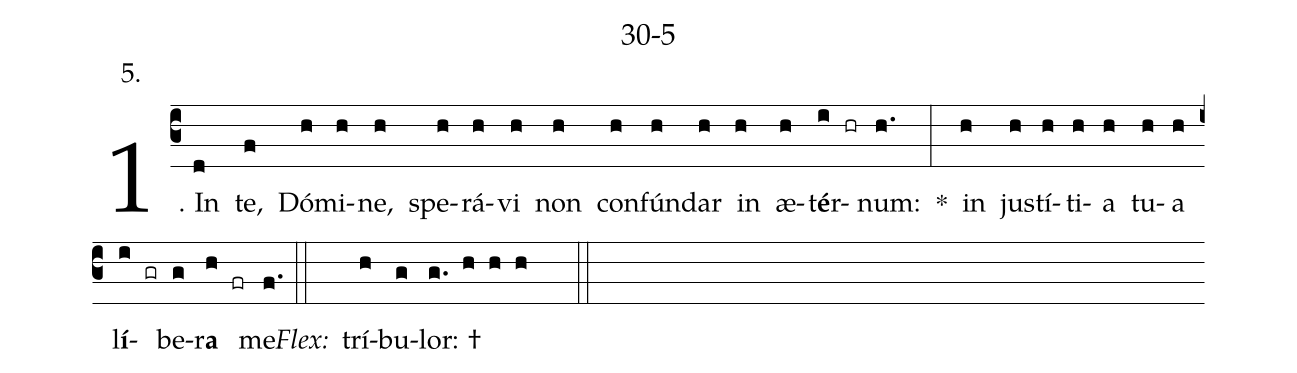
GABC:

name: 30-5;
annotation: 5.;
%%
(c3)1. In(d) te,(f) Dó(h)mi(h)ne,(h) spe(h)rá(h)vi(h) non(h) con(h)fún(h)dar(h) in(h) æ(h)t<b>é</b>r(i hr)num:(h.) *(:) in(h) jus(h)tí(h)ti(h)a(h) tu(h)a(h) l<b>í</b>(i gr)be(g)r<b>a</b>(h fr) me.(f.) (::)
<i>Flex:</i>()  trí(h)bu(g)lor: †(g. h h h  ::)
